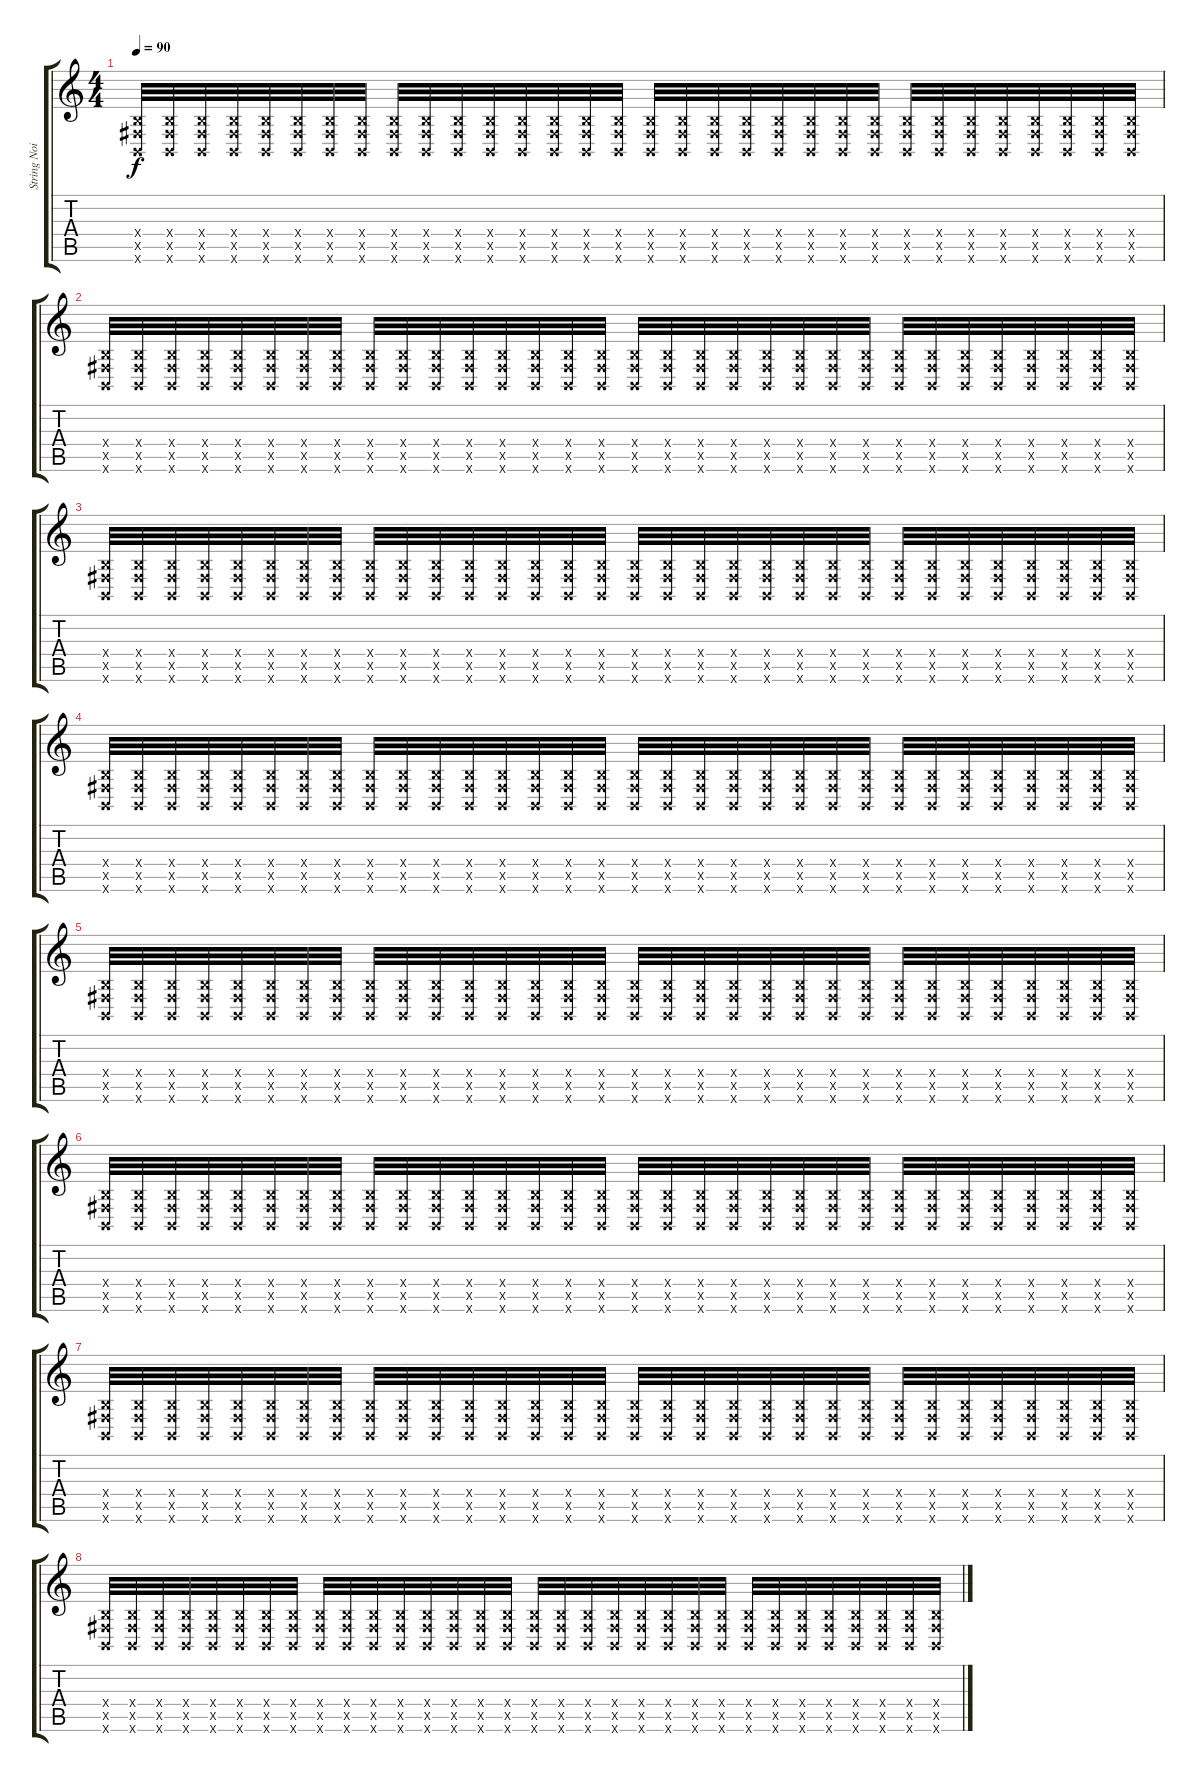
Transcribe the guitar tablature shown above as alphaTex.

\track ("String Noise" "String Noi") {instrument overdrivenguitar}
\staff {score tabs}
\tuning (Db4 Ab3 E3 B2 Gb2 B1) {hide}
\ts (4 4)
\tempo 90
\clef g2
\ks c
(0.4{x} 0.5{x} 0.6{x}).32{dy f} (0.4{x} 0.5{x} 0.6{x}).32 (0.4{x} 0.5{x} 0.6{x}).32 (0.4{x} 0.5{x} 0.6{x}).32 (0.4{x} 0.5{x} 0.6{x}).32 (0.4{x} 0.5{x} 0.6{x}).32 (0.4{x} 0.5{x} 0.6{x}).32 (0.4{x} 0.5{x} 0.6{x}).32 (0.4{x} 0.5{x} 0.6{x}).32 (0.4{x} 0.5{x} 0.6{x}).32 (0.4{x} 0.5{x} 0.6{x}).32 (0.4{x} 0.5{x} 0.6{x}).32 (0.4{x} 0.5{x} 0.6{x}).32 (0.4{x} 0.5{x} 0.6{x}).32 (0.4{x} 0.5{x} 0.6{x}).32 (0.4{x} 0.5{x} 0.6{x}).32 (0.4{x} 0.5{x} 0.6{x}).32 (0.4{x} 0.5{x} 0.6{x}).32 (0.4{x} 0.5{x} 0.6{x}).32 (0.4{x} 0.5{x} 0.6{x}).32 (0.4{x} 0.5{x} 0.6{x}).32 (0.4{x} 0.5{x} 0.6{x}).32 (0.4{x} 0.5{x} 0.6{x}).32 (0.4{x} 0.5{x} 0.6{x}).32 (0.4{x} 0.5{x} 0.6{x}).32 (0.4{x} 0.5{x} 0.6{x}).32 (0.4{x} 0.5{x} 0.6{x}).32 (0.4{x} 0.5{x} 0.6{x}).32 (0.4{x} 0.5{x} 0.6{x}).32 (0.4{x} 0.5{x} 0.6{x}).32 (0.4{x} 0.5{x} 0.6{x}).32 (0.4{x} 0.5{x} 0.6{x}).32 |
(0.4{x} 0.5{x} 0.6{x}).32 (0.4{x} 0.5{x} 0.6{x}).32 (0.4{x} 0.5{x} 0.6{x}).32 (0.4{x} 0.5{x} 0.6{x}).32 (0.4{x} 0.5{x} 0.6{x}).32 (0.4{x} 0.5{x} 0.6{x}).32 (0.4{x} 0.5{x} 0.6{x}).32 (0.4{x} 0.5{x} 0.6{x}).32 (0.4{x} 0.5{x} 0.6{x}).32 (0.4{x} 0.5{x} 0.6{x}).32 (0.4{x} 0.5{x} 0.6{x}).32 (0.4{x} 0.5{x} 0.6{x}).32 (0.4{x} 0.5{x} 0.6{x}).32 (0.4{x} 0.5{x} 0.6{x}).32 (0.4{x} 0.5{x} 0.6{x}).32 (0.4{x} 0.5{x} 0.6{x}).32 (0.4{x} 0.5{x} 0.6{x}).32 (0.4{x} 0.5{x} 0.6{x}).32 (0.4{x} 0.5{x} 0.6{x}).32 (0.4{x} 0.5{x} 0.6{x}).32 (0.4{x} 0.5{x} 0.6{x}).32 (0.4{x} 0.5{x} 0.6{x}).32 (0.4{x} 0.5{x} 0.6{x}).32 (0.4{x} 0.5{x} 0.6{x}).32 (0.4{x} 0.5{x} 0.6{x}).32 (0.4{x} 0.5{x} 0.6{x}).32 (0.4{x} 0.5{x} 0.6{x}).32 (0.4{x} 0.5{x} 0.6{x}).32 (0.4{x} 0.5{x} 0.6{x}).32 (0.4{x} 0.5{x} 0.6{x}).32 (0.4{x} 0.5{x} 0.6{x}).32 (0.4{x} 0.5{x} 0.6{x}).32 |
(0.4{x} 0.5{x} 0.6{x}).32 (0.4{x} 0.5{x} 0.6{x}).32 (0.4{x} 0.5{x} 0.6{x}).32 (0.4{x} 0.5{x} 0.6{x}).32 (0.4{x} 0.5{x} 0.6{x}).32 (0.4{x} 0.5{x} 0.6{x}).32 (0.4{x} 0.5{x} 0.6{x}).32 (0.4{x} 0.5{x} 0.6{x}).32 (0.4{x} 0.5{x} 0.6{x}).32 (0.4{x} 0.5{x} 0.6{x}).32 (0.4{x} 0.5{x} 0.6{x}).32 (0.4{x} 0.5{x} 0.6{x}).32 (0.4{x} 0.5{x} 0.6{x}).32 (0.4{x} 0.5{x} 0.6{x}).32 (0.4{x} 0.5{x} 0.6{x}).32 (0.4{x} 0.5{x} 0.6{x}).32 (0.4{x} 0.5{x} 0.6{x}).32 (0.4{x} 0.5{x} 0.6{x}).32 (0.4{x} 0.5{x} 0.6{x}).32 (0.4{x} 0.5{x} 0.6{x}).32 (0.4{x} 0.5{x} 0.6{x}).32 (0.4{x} 0.5{x} 0.6{x}).32 (0.4{x} 0.5{x} 0.6{x}).32 (0.4{x} 0.5{x} 0.6{x}).32 (0.4{x} 0.5{x} 0.6{x}).32 (0.4{x} 0.5{x} 0.6{x}).32 (0.4{x} 0.5{x} 0.6{x}).32 (0.4{x} 0.5{x} 0.6{x}).32 (0.4{x} 0.5{x} 0.6{x}).32 (0.4{x} 0.5{x} 0.6{x}).32 (0.4{x} 0.5{x} 0.6{x}).32 (0.4{x} 0.5{x} 0.6{x}).32 |
(0.4{x} 0.5{x} 0.6{x}).32 (0.4{x} 0.5{x} 0.6{x}).32 (0.4{x} 0.5{x} 0.6{x}).32 (0.4{x} 0.5{x} 0.6{x}).32 (0.4{x} 0.5{x} 0.6{x}).32 (0.4{x} 0.5{x} 0.6{x}).32 (0.4{x} 0.5{x} 0.6{x}).32 (0.4{x} 0.5{x} 0.6{x}).32 (0.4{x} 0.5{x} 0.6{x}).32 (0.4{x} 0.5{x} 0.6{x}).32 (0.4{x} 0.5{x} 0.6{x}).32 (0.4{x} 0.5{x} 0.6{x}).32 (0.4{x} 0.5{x} 0.6{x}).32 (0.4{x} 0.5{x} 0.6{x}).32 (0.4{x} 0.5{x} 0.6{x}).32 (0.4{x} 0.5{x} 0.6{x}).32 (0.4{x} 0.5{x} 0.6{x}).32 (0.4{x} 0.5{x} 0.6{x}).32 (0.4{x} 0.5{x} 0.6{x}).32 (0.4{x} 0.5{x} 0.6{x}).32 (0.4{x} 0.5{x} 0.6{x}).32 (0.4{x} 0.5{x} 0.6{x}).32 (0.4{x} 0.5{x} 0.6{x}).32 (0.4{x} 0.5{x} 0.6{x}).32 (0.4{x} 0.5{x} 0.6{x}).32 (0.4{x} 0.5{x} 0.6{x}).32 (0.4{x} 0.5{x} 0.6{x}).32 (0.4{x} 0.5{x} 0.6{x}).32 (0.4{x} 0.5{x} 0.6{x}).32 (0.4{x} 0.5{x} 0.6{x}).32 (0.4{x} 0.5{x} 0.6{x}).32 (0.4{x} 0.5{x} 0.6{x}).32 |
(0.4{x} 0.5{x} 0.6{x}).32 (0.4{x} 0.5{x} 0.6{x}).32 (0.4{x} 0.5{x} 0.6{x}).32 (0.4{x} 0.5{x} 0.6{x}).32 (0.4{x} 0.5{x} 0.6{x}).32 (0.4{x} 0.5{x} 0.6{x}).32 (0.4{x} 0.5{x} 0.6{x}).32 (0.4{x} 0.5{x} 0.6{x}).32 (0.4{x} 0.5{x} 0.6{x}).32 (0.4{x} 0.5{x} 0.6{x}).32 (0.4{x} 0.5{x} 0.6{x}).32 (0.4{x} 0.5{x} 0.6{x}).32 (0.4{x} 0.5{x} 0.6{x}).32 (0.4{x} 0.5{x} 0.6{x}).32 (0.4{x} 0.5{x} 0.6{x}).32 (0.4{x} 0.5{x} 0.6{x}).32 (0.4{x} 0.5{x} 0.6{x}).32 (0.4{x} 0.5{x} 0.6{x}).32 (0.4{x} 0.5{x} 0.6{x}).32 (0.4{x} 0.5{x} 0.6{x}).32 (0.4{x} 0.5{x} 0.6{x}).32 (0.4{x} 0.5{x} 0.6{x}).32 (0.4{x} 0.5{x} 0.6{x}).32 (0.4{x} 0.5{x} 0.6{x}).32 (0.4{x} 0.5{x} 0.6{x}).32 (0.4{x} 0.5{x} 0.6{x}).32 (0.4{x} 0.5{x} 0.6{x}).32 (0.4{x} 0.5{x} 0.6{x}).32 (0.4{x} 0.5{x} 0.6{x}).32 (0.4{x} 0.5{x} 0.6{x}).32 (0.4{x} 0.5{x} 0.6{x}).32 (0.4{x} 0.5{x} 0.6{x}).32 |
(0.4{x} 0.5{x} 0.6{x}).32 (0.4{x} 0.5{x} 0.6{x}).32 (0.4{x} 0.5{x} 0.6{x}).32 (0.4{x} 0.5{x} 0.6{x}).32 (0.4{x} 0.5{x} 0.6{x}).32 (0.4{x} 0.5{x} 0.6{x}).32 (0.4{x} 0.5{x} 0.6{x}).32 (0.4{x} 0.5{x} 0.6{x}).32 (0.4{x} 0.5{x} 0.6{x}).32 (0.4{x} 0.5{x} 0.6{x}).32 (0.4{x} 0.5{x} 0.6{x}).32 (0.4{x} 0.5{x} 0.6{x}).32 (0.4{x} 0.5{x} 0.6{x}).32 (0.4{x} 0.5{x} 0.6{x}).32 (0.4{x} 0.5{x} 0.6{x}).32 (0.4{x} 0.5{x} 0.6{x}).32 (0.4{x} 0.5{x} 0.6{x}).32 (0.4{x} 0.5{x} 0.6{x}).32 (0.4{x} 0.5{x} 0.6{x}).32 (0.4{x} 0.5{x} 0.6{x}).32 (0.4{x} 0.5{x} 0.6{x}).32 (0.4{x} 0.5{x} 0.6{x}).32 (0.4{x} 0.5{x} 0.6{x}).32 (0.4{x} 0.5{x} 0.6{x}).32 (0.4{x} 0.5{x} 0.6{x}).32 (0.4{x} 0.5{x} 0.6{x}).32 (0.4{x} 0.5{x} 0.6{x}).32 (0.4{x} 0.5{x} 0.6{x}).32 (0.4{x} 0.5{x} 0.6{x}).32 (0.4{x} 0.5{x} 0.6{x}).32 (0.4{x} 0.5{x} 0.6{x}).32 (0.4{x} 0.5{x} 0.6{x}).32 |
(0.4{x} 0.5{x} 0.6{x}).32 (0.4{x} 0.5{x} 0.6{x}).32 (0.4{x} 0.5{x} 0.6{x}).32 (0.4{x} 0.5{x} 0.6{x}).32 (0.4{x} 0.5{x} 0.6{x}).32 (0.4{x} 0.5{x} 0.6{x}).32 (0.4{x} 0.5{x} 0.6{x}).32 (0.4{x} 0.5{x} 0.6{x}).32 (0.4{x} 0.5{x} 0.6{x}).32 (0.4{x} 0.5{x} 0.6{x}).32 (0.4{x} 0.5{x} 0.6{x}).32 (0.4{x} 0.5{x} 0.6{x}).32 (0.4{x} 0.5{x} 0.6{x}).32 (0.4{x} 0.5{x} 0.6{x}).32 (0.4{x} 0.5{x} 0.6{x}).32 (0.4{x} 0.5{x} 0.6{x}).32 (0.4{x} 0.5{x} 0.6{x}).32 (0.4{x} 0.5{x} 0.6{x}).32 (0.4{x} 0.5{x} 0.6{x}).32 (0.4{x} 0.5{x} 0.6{x}).32 (0.4{x} 0.5{x} 0.6{x}).32 (0.4{x} 0.5{x} 0.6{x}).32 (0.4{x} 0.5{x} 0.6{x}).32 (0.4{x} 0.5{x} 0.6{x}).32 (0.4{x} 0.5{x} 0.6{x}).32 (0.4{x} 0.5{x} 0.6{x}).32 (0.4{x} 0.5{x} 0.6{x}).32 (0.4{x} 0.5{x} 0.6{x}).32 (0.4{x} 0.5{x} 0.6{x}).32 (0.4{x} 0.5{x} 0.6{x}).32 (0.4{x} 0.5{x} 0.6{x}).32 (0.4{x} 0.5{x} 0.6{x}).32 |
(0.4{x} 0.5{x} 0.6{x}).32 (0.4{x} 0.5{x} 0.6{x}).32 (0.4{x} 0.5{x} 0.6{x}).32 (0.4{x} 0.5{x} 0.6{x}).32 (0.4{x} 0.5{x} 0.6{x}).32 (0.4{x} 0.5{x} 0.6{x}).32 (0.4{x} 0.5{x} 0.6{x}).32 (0.4{x} 0.5{x} 0.6{x}).32 (0.4{x} 0.5{x} 0.6{x}).32 (0.4{x} 0.5{x} 0.6{x}).32 (0.4{x} 0.5{x} 0.6{x}).32 (0.4{x} 0.5{x} 0.6{x}).32 (0.4{x} 0.5{x} 0.6{x}).32 (0.4{x} 0.5{x} 0.6{x}).32 (0.4{x} 0.5{x} 0.6{x}).32 (0.4{x} 0.5{x} 0.6{x}).32 (0.4{x} 0.5{x} 0.6{x}).32 (0.4{x} 0.5{x} 0.6{x}).32 (0.4{x} 0.5{x} 0.6{x}).32 (0.4{x} 0.5{x} 0.6{x}).32 (0.4{x} 0.5{x} 0.6{x}).32 (0.4{x} 0.5{x} 0.6{x}).32 (0.4{x} 0.5{x} 0.6{x}).32 (0.4{x} 0.5{x} 0.6{x}).32 (0.4{x} 0.5{x} 0.6{x}).32 (0.4{x} 0.5{x} 0.6{x}).32 (0.4{x} 0.5{x} 0.6{x}).32 (0.4{x} 0.5{x} 0.6{x}).32 (0.4{x} 0.5{x} 0.6{x}).32 (0.4{x} 0.5{x} 0.6{x}).32 (0.4{x} 0.5{x} 0.6{x}).32 (0.4{x} 0.5{x} 0.6{x}).32
